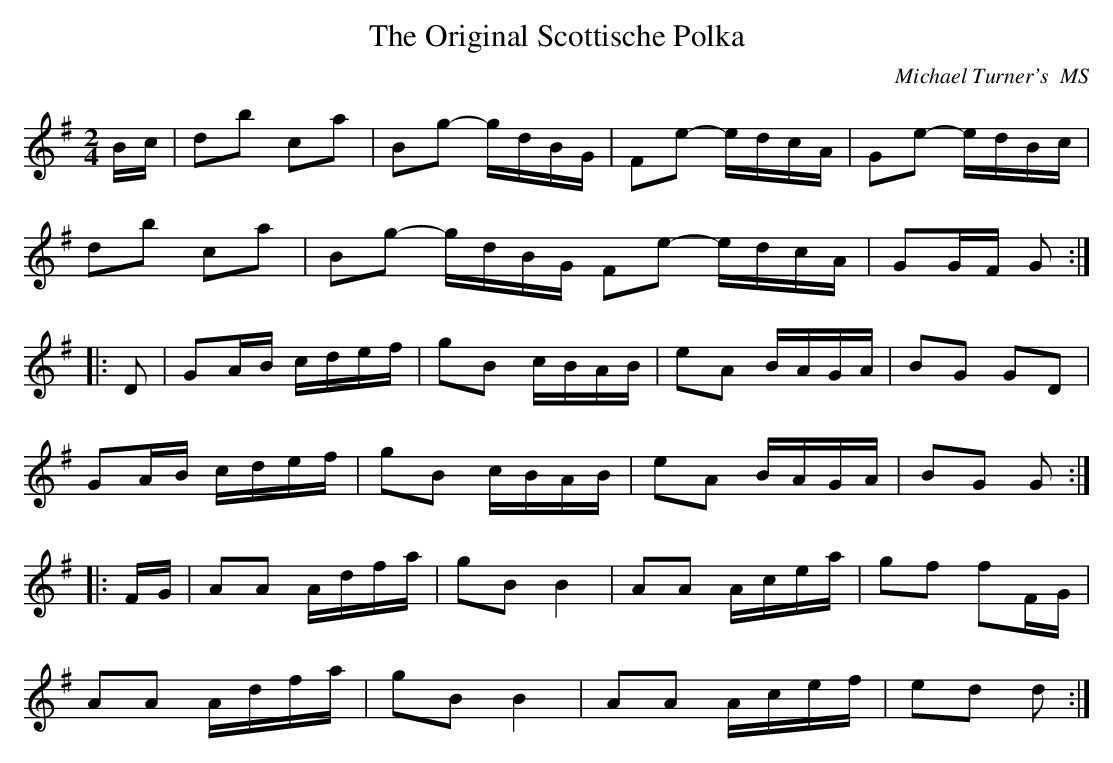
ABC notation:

X:1
T:The Original Scottische Polka
C:Michael Turner's  MS
M:2/4
L:1/16
K:G
Bc|d2b2 c2a2|B2g2- gdBG|F2e2- edcA|G2e2-  edBc|
d2b2 c2a2|B2g2- gdBG F2e2- edcA|G2GF G2:|
|:D2|G2AB cdef|g2B2  cBAB|e2A2 BAGA|B2G2 G2D2|
G2AB cdef|g2B2 cBAB|e2A2 BAGA|B2G2  G2:|
|:FG|A2A2 Adfa|g2B2 B4|A2A2 Acea|g2f2 f2FG|
A2A2 Adfa|g2B2 B4|A2A2  Acef|e2d2 d2:|
